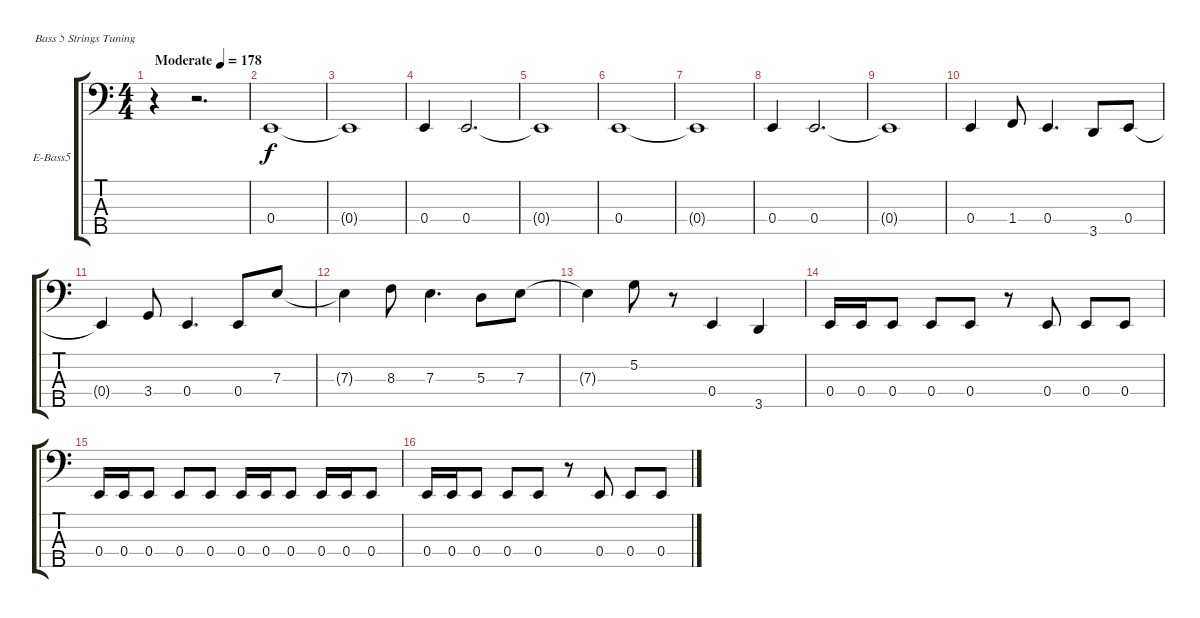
\bracketExtendMode groupsimilarinstruments
\firstSystemTrackNameOrientation horizontal
\otherSystemsTrackNameOrientation horizontal
\track ("Robert Trujillo" "E-Bass5") {instrument electricbassfinger}
\staff {score tabs}
\tuning (G2 D2 A1 E1 B0)
\ts (4 4)
\beaming (8 2 2 2 2)
\tempo (178 "Moderate")
\clef f4
\ks c
r.4{dy f instrument electricbassfinger} r.2{d} |
0.4.1 |
0.4{t}.1 |
0.4.4 0.4.2{d} |
0.4{t}.1 |
0.4.1 |
0.4{t}.1 |
0.4.4 0.4.2{d} |
0.4{t}.1 |
0.4.4 1.4.8 0.4.4{d} 3.5.8 0.4.8 |
0.4{t}.4 3.4.8 0.4.4{d} 0.4.8 7.3.8 |
7.3{t}.4 8.3.8 7.3.4{d} 5.3.8 7.3.8 |
7.3{t}.4 5.2.8 r.8 0.4.4 3.5.4 |
0.4.16 0.4.16 0.4.8 0.4.8 0.4.8 r.8 0.4.8 0.4.8 0.4.8 |
0.4.16 0.4.16 0.4.8 0.4.8 0.4.8 0.4.16 0.4.16 0.4.8 0.4.16 0.4.16 0.4.8 |
0.4.16 0.4.16 0.4.8 0.4.8 0.4.8 r.8 0.4.8 0.4.8 0.4.8
